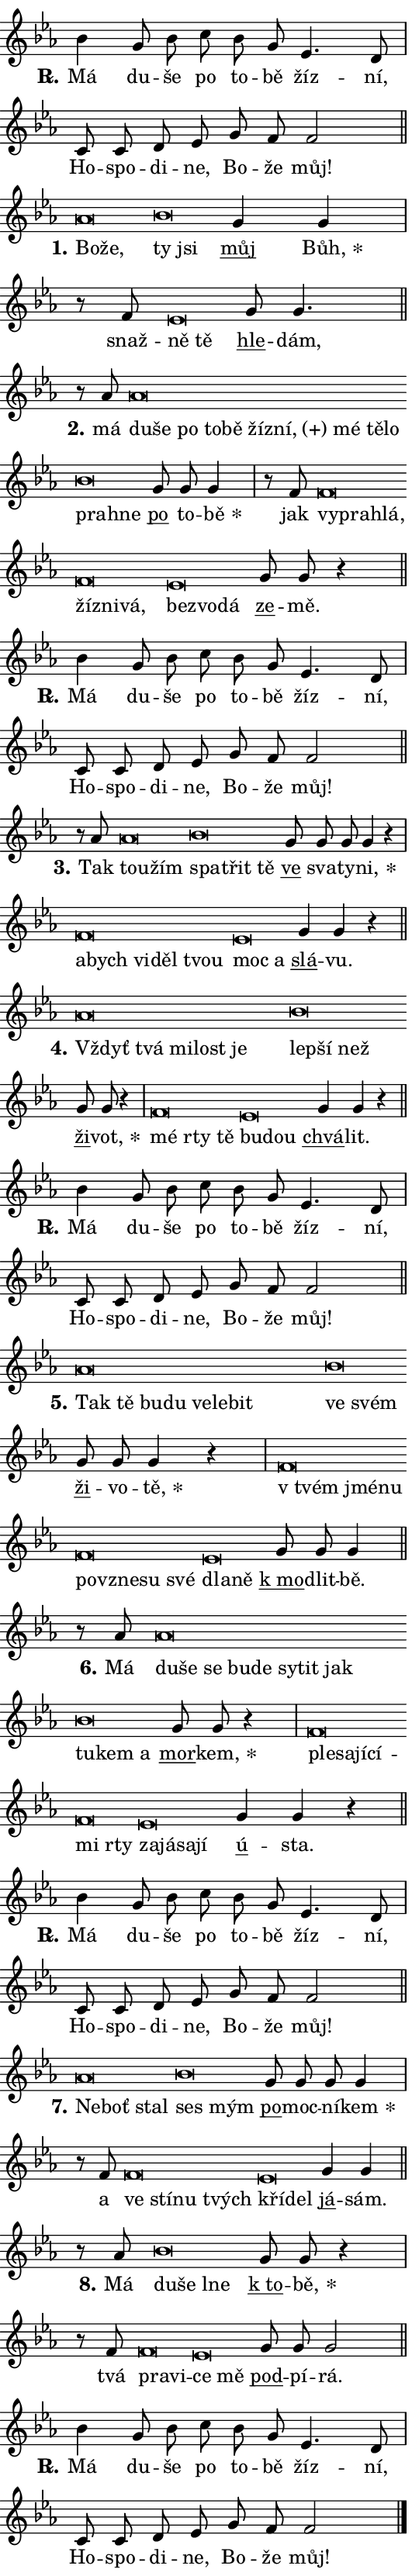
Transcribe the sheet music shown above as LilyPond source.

\version "2.24.0"
\header { tagline = "" }
\paper {
  indent = 0\cm
  top-margin = 0\cm
  right-margin = 0.13\cm % to fit lyric hyphens
  bottom-margin = 0\cm
  left-margin = 0\cm
  paper-width = 9\cm
  page-breaking = #ly:one-page-breaking
  system-system-spacing.basic-distance = #11
  score-system-spacing.basic-distance = #11
  ragged-last = ##f
}


%% Author: Thomas Morley
%% https://lists.gnu.org/archive/html/lilypond-user/2020-05/msg00002.html
#(define (line-position grob)
"Returns position of @var[grob} in current system:
   @code{'start}, if at first time-step
   @code{'end}, if at last time-step
   @code{'middle} otherwise
"
  (let* ((col (ly:item-get-column grob))
         (ln (ly:grob-object col 'left-neighbor))
         (rn (ly:grob-object col 'right-neighbor))
         (col-to-check-left (if (ly:grob? ln) ln col))
         (col-to-check-right (if (ly:grob? rn) rn col))
         (break-dir-left
           (and
             (ly:grob-property col-to-check-left 'non-musical #f)
             (ly:item-break-dir col-to-check-left)))
         (break-dir-right
           (and
             (ly:grob-property col-to-check-right 'non-musical #f)
             (ly:item-break-dir col-to-check-right))))
        (cond ((eqv? 1 break-dir-left) 'start)
              ((eqv? -1 break-dir-right) 'end)
              (else 'middle))))

#(define (tranparent-at-line-position vctor)
  (lambda (grob)
  "Relying on @code{line-position} select the relevant enry from @var{vctor}.
Used to determine transparency,"
    (case (line-position grob)
      ((end) (not (vector-ref vctor 0)))
      ((middle) (not (vector-ref vctor 1)))
      ((start) (not (vector-ref vctor 2))))))

noteHeadBreakVisibility =
#(define-music-function (break-visibility)(vector?)
"Makes @code{NoteHead}s transparent relying on @var{break-visibility}"
#{
  \override NoteHead.transparent =
    #(tranparent-at-line-position break-visibility)
#})

#(define delete-ledgers-for-transparent-note-heads
  (lambda (grob)
    "Reads whether a @code{NoteHead} is transparent.
If so this @code{NoteHead} is removed from @code{'note-heads} from
@var{grob}, which is supposed to be @code{LedgerLineSpanner}.
As a result ledgers are not printed for this @code{NoteHead}"
    (let* ((nhds-array (ly:grob-object grob 'note-heads))
           (nhds-list
             (if (ly:grob-array? nhds-array)
                 (ly:grob-array->list nhds-array)
                 '()))
           ;; Relies on the transparent-property being done before
           ;; Staff.LedgerLineSpanner.after-line-breaking is executed.
           ;; This is fragile ...
           (to-keep
             (remove
               (lambda (nhd)
                 (ly:grob-property nhd 'transparent #f))
               nhds-list)))
      ;; TODO find a better method to iterate over grob-arrays, similiar
      ;; to filter/remove etc for lists
      ;; For now rebuilt from scratch
      (set! (ly:grob-object grob 'note-heads)  '())
      (for-each
        (lambda (nhd)
          (ly:pointer-group-interface::add-grob grob 'note-heads nhd))
        to-keep))))

squashNotes = {
  \override NoteHead.X-extent = #'(-0.2 . 0.2)
  \override NoteHead.Y-extent = #'(-0.75 . 0)
  \override NoteHead.stencil =
    #(lambda (grob)
       (let ((pos (ly:grob-property grob 'staff-position)))
         (begin
           (if (< pos -7) (display "ERROR: Lower brevis then expected\n") (display ""))
           (if (<= pos -6) ly:text-interface::print ly:note-head::print))))
}
unSquashNotes = {
  \revert NoteHead.X-extent
  \revert NoteHead.Y-extent
  \revert NoteHead.stencil
}

hideNotes = \noteHeadBreakVisibility #begin-of-line-visible
unHideNotes = \noteHeadBreakVisibility #all-visible

% work-around for resetting accidentals
% https://lilypond.org/doc/v2.23/Documentation/notation/displaying-rhythms#unmetered-music
cadenzaMeasure = {
  \cadenzaOff
  \partial 1024 s1024
  \cadenzaOn
}

#(define-markup-command (accent layout props text) (markup?)
  "Underline accented syllable"
  (interpret-markup layout props
    #{\markup \override #'(offset . 4.3) \underline { #text }#}))

responsum = \markup \concat {
  "R" \hspace #-1.05 \path #0.1 #'((moveto 0 0.07) (lineto 0.9 0.8)) \hspace #0.05 "."
}

spaceSize = #0.6828661417322834 % exact space size for TeX Gyre Schola

\layout {
  \context {
    \Staff
    \remove "Time_signature_engraver"
    \override LedgerLineSpanner.after-line-breaking = #delete-ledgers-for-transparent-note-heads
  }
  \context {
    \Lyrics {
      \override LyricSpace.minimum-distance = \spaceSize
      \override LyricText.font-name = #"TeX Gyre Schola"
      \override LyricText.font-size = 1
      \override StanzaNumber.font-name = #"TeX Gyre Schola Bold"
      \override StanzaNumber.font-size = 1
    }
  }
  \context {
    \Score 
    \override NoteHead.text =
      #(lambda (grob) 
        (let ((pos (ly:grob-property grob 'staff-position)))
          #{\markup {
            \combine
              \halign #-0.55 \raise #(if (= pos -6) 0 0.5) \override #'(thickness . 2) \draw-line #'(3.2 . 0)
              \musicglyph "noteheads.sM1"
          }#}))
  }
}

% magnetic-lyrics.ily
%
%   written by
%     Jean Abou Samra <jean@abou-samra.fr>
%     Werner Lemberg <wl@gnu.org>
%
%   adapted by
%     Jiri Hon <jiri.hon@gmail.com>
%
% Version 2022-Apr-15

% https://www.mail-archive.com/lilypond-user@gnu.org/msg149350.html

#(define (Left_hyphen_pointer_engraver context)
   "Collect syllable-hyphen-syllable occurrences in lyrics and store
them in properties.  This engraver only looks to the left.  For
example, if the lyrics input is @code{foo -- bar}, it does the
following.

@itemize @bullet
@item
Set the @code{text} property of the @code{LyricHyphen} grob between
@q{foo} and @q{bar} to @code{foo}.

@item
Set the @code{left-hyphen} property of the @code{LyricText} grob with
text @q{foo} to the @code{LyricHyphen} grob between @q{foo} and
@q{bar}.
@end itemize

Use this auxiliary engraver in combination with the
@code{lyric-@/text::@/apply-@/magnetic-@/offset!} hook."
   (let ((hyphen #f)
         (text #f))
     (make-engraver
      (acknowledgers
       ((lyric-syllable-interface engraver grob source-engraver)
        (set! text grob)))
      (end-acknowledgers
       ((lyric-hyphen-interface engraver grob source-engraver)
        ;(when (not (grob::has-interface grob 'lyric-space-interface))
          (set! hyphen grob)));)
      ((stop-translation-timestep engraver)
       (when (and text hyphen)
         (ly:grob-set-object! text 'left-hyphen hyphen))
       (set! text #f)
       (set! hyphen #f)))))

#(define (lyric-text::apply-magnetic-offset! grob)
   "If the space between two syllables is less than the value in
property @code{LyricText@/.details@/.squash-threshold}, move the right
syllable to the left so that it gets concatenated with the left
syllable.

Use this function as a hook for
@code{LyricText@/.after-@/line-@/breaking} if the
@code{Left_@/hyphen_@/pointer_@/engraver} is active."
   (let ((hyphen (ly:grob-object grob 'left-hyphen #f)))
     (when hyphen
       (let ((left-text (ly:spanner-bound hyphen LEFT)))
         (when (grob::has-interface left-text 'lyric-syllable-interface)
           (let* ((common (ly:grob-common-refpoint grob left-text X))
                  (this-x-ext (ly:grob-extent grob common X))
                  (left-x-ext
                   (begin
                     ;; Trigger magnetism for left-text.
                     (ly:grob-property left-text 'after-line-breaking)
                     (ly:grob-extent left-text common X)))
                  ;; `delta` is the gap width between two syllables.
                  (delta (- (interval-start this-x-ext)
                            (interval-end left-x-ext)))
                  (details (ly:grob-property grob 'details))
                  (threshold (assoc-get 'squash-threshold details 0.2)))
             (when (< delta threshold)
               (let* (;; We have to manipulate the input text so that
                      ;; ligatures crossing syllable boundaries are not
                      ;; disabled.  For languages based on the Latin
                      ;; script this is essentially a beautification.
                      ;; However, for non-Western scripts it can be a
                      ;; necessity.
                      (lt (ly:grob-property left-text 'text))
                      (rt (ly:grob-property grob 'text))
                      (is-space (grob::has-interface hyphen 'lyric-space-interface))
                      (space (if is-space " " ""))
                      (extra-delta (if is-space spaceSize 0))
                      ;; Append new syllable.
                      (ltrt-space (if (and (string? lt) (string? rt))
                                (string-append lt space rt)
                                (make-concat-markup (list lt space rt))))
                      ;; Right-align `ltrt` to the right side.
                      (ltrt-space-markup (grob-interpret-markup
                               grob
                               (make-translate-markup
                                (cons (interval-length this-x-ext) 0)
                                (make-right-align-markup ltrt-space)))))
                 (begin
                   ;; Don't print `left-text`.
                   (ly:grob-set-property! left-text 'stencil #f)
                   ;; Set text and stencil (which holds all collected
                   ;; syllables so far) and shift it to the left.
                   (ly:grob-set-property! grob 'text ltrt-space)
                   (ly:grob-set-property! grob 'stencil ltrt-space-markup)
                   (ly:grob-translate-axis! grob (- (- delta extra-delta)) X))))))))))


#(define (lyric-hyphen::displace-bounds-first grob)
   ;; Make very sure this callback isn't triggered too early.
   (let ((left (ly:spanner-bound grob LEFT))
         (right (ly:spanner-bound grob RIGHT)))
     (ly:grob-property left 'after-line-breaking)
     (ly:grob-property right 'after-line-breaking)
     (ly:lyric-hyphen::print grob)))

squashThreshold = #0.4

\layout {
  \context {
    \Lyrics
    \consists #Left_hyphen_pointer_engraver
    \override LyricText.after-line-breaking =
      #lyric-text::apply-magnetic-offset!
    \override LyricHyphen.stencil = #lyric-hyphen::displace-bounds-first
    \override LyricText.details.squash-threshold = \squashThreshold
    \override LyricHyphen.minimum-distance = 0
    \override LyricHyphen.minimum-length = \squashThreshold
  }
}

squashText = \override LyricText.details.squash-threshold = 9999
unSquashText = \override LyricText.details.squash-threshold = \squashThreshold

leftText = \override LyricText.self-alignment-X = #LEFT
unLeftText = \revert LyricText.self-alignment-X

starOffset = #(lambda (grob) 
                (let ((x_offset (ly:self-alignment-interface::aligned-on-x-parent grob)))
                  (if (= x_offset 0) 0 (+ x_offset 1.2))))

star = #(define-music-function (syllable)(string?)
"Append star separator at the end of a syllable"
#{
  \once \override LyricText.X-offset = #starOffset
  \lyricmode { \markup {
    #syllable
    \override #'((font-name . "TeX Gyre Schola Bold")) \hspace #0.2 \lower #0.65 \larger "*"
  } }
#})

starAccent = #(define-music-function (syllable)(string?)
"Append star separator at the end of a syllable and make accent"
#{
  \once \override LyricText.X-offset = #starOffset
  \lyricmode { \markup {
    \accent #syllable
    \override #'((font-name . "TeX Gyre Schola Bold")) \hspace #0.2 \lower #0.65 \larger "*"
  } }
#})

breath = #(define-music-function (syllable)(string?)
"Append breathing indicator at the end of a syllable"
#{
  \lyricmode { \markup { #syllable "+" } }
#})

optionalBreath = #(define-music-function (syllable)(string?)
"Append optional breathing indicator at the end of a syllable"
#{
  \lyricmode { \markup { #syllable "(+)" } }
#})


\score {
    <<
        \new Voice = "melody" { \cadenzaOn \key es \major \relative { bes'4 g8 bes c bes g \bar "" es4. d8 \cadenzaMeasure \bar "|" c c d es \bar "" g f f2 \cadenzaMeasure \bar "||" \break } }
        \new Lyrics \lyricsto "melody" { \lyricmode { \set stanza = \responsum
Má du -- še po to -- bě žíz -- ní, Ho -- spo -- di -- ne, Bo -- že můj! } }
    >>
    \layout {}
}

\score {
    <<
        \new Voice = "melody" { \cadenzaOn \key es \major \relative { \squashNotes as'\breve*1/16 \hideNotes \breve*1/16 \bar "" \unHideNotes \unSquashNotes \squashNotes bes\breve*1/16 \hideNotes \breve*1/16 \bar "" \unHideNotes \unSquashNotes \bar "" g4 g4 \cadenzaMeasure \bar "|" r8 f \squashNotes es\breve*1/16 \hideNotes \breve*1/16 \bar "" \unHideNotes \unSquashNotes \bar "" g8 g4. \cadenzaMeasure \bar "||" \break } }
        \new Lyrics \lyricsto "melody" { \lyricmode { \set stanza = "1."
\leftText Bo -- \squashText že, \unSquashText ty \squashText jsi \unLeftText \unSquashText \markup \accent můj \star Bůh, snaž -- \leftText ně \squashText tě \unLeftText \unSquashText \markup \accent hle -- dám, } }
    >>
    \layout {}
}

\score {
    <<
        \new Voice = "melody" { \cadenzaOn \key es \major \relative { r8 as'8 \squashNotes as\breve*1/16 \hideNotes \breve*1/16 \bar "" \breve*1/16 \bar "" \breve*1/16 \bar "" \breve*1/16 \bar "" \breve*1/16 \bar "" \breve*1/16 \bar "" \breve*1/16 \bar "" \breve*1/16 \breve*1/16 \bar "" \unHideNotes \unSquashNotes \squashNotes bes\breve*1/16 \hideNotes \breve*1/16 \bar "" \unHideNotes \unSquashNotes \bar "" g8 g g4 \cadenzaMeasure \bar "|" r8 f8 \squashNotes f\breve*1/16 \hideNotes \breve*1/16 \bar "" \breve*1/16 \bar "" \breve*1/16 \bar "" \breve*1/16 \breve*1/16 \bar "" \unHideNotes \unSquashNotes \squashNotes es\breve*1/16 \hideNotes \breve*1/16 \breve*1/16 \bar "" \unHideNotes \unSquashNotes \bar "" g8 g r4 \cadenzaMeasure \bar "||" \break } }
        \new Lyrics \lyricsto "melody" { \lyricmode { \set stanza = "2."
má \leftText du -- \squashText še po to -- bě žíz -- \optionalBreath ní, mé tě -- lo \unSquashText pra -- \squashText hne \unLeftText \unSquashText \markup \accent po to -- \star bě jak \leftText vy -- \squashText pra -- hlá, žíz -- ni -- vá, \unSquashText bez -- \squashText vo -- dá \unLeftText \unSquashText \markup \accent ze -- mě. } }
    >>
    \layout {}
}

\score {
    <<
        \new Voice = "melody" { \cadenzaOn \key es \major \relative { bes'4 g8 bes c bes g \bar "" es4. d8 \cadenzaMeasure \bar "|" c c d es \bar "" g f f2 \cadenzaMeasure \bar "||" \break } }
        \new Lyrics \lyricsto "melody" { \lyricmode { \set stanza = \responsum
Má du -- še po to -- bě žíz -- ní, Ho -- spo -- di -- ne, Bo -- že můj! } }
    >>
    \layout {}
}

\score {
    <<
        \new Voice = "melody" { \cadenzaOn \key es \major \relative { r8 as'8 \squashNotes as\breve*1/16 \hideNotes \breve*1/16 \bar "" \unHideNotes \unSquashNotes \squashNotes bes\breve*1/16 \hideNotes \breve*1/16 \breve*1/16 \bar "" \unHideNotes \unSquashNotes \bar "" g8 g g g4 r \cadenzaMeasure \bar "|" \squashNotes f\breve*1/16 \hideNotes \breve*1/16 \bar "" \breve*1/16 \bar "" \breve*1/16 \breve*1/16 \bar "" \unHideNotes \unSquashNotes \squashNotes es\breve*1/16 \hideNotes \breve*1/16 \bar "" \unHideNotes \unSquashNotes \bar "" g4 g r \cadenzaMeasure \bar "||" \break } }
        \new Lyrics \lyricsto "melody" { \lyricmode { \set stanza = "3."
Tak \leftText tou -- \squashText žím \unSquashText spa -- \squashText třit tě \unLeftText \unSquashText \markup \accent ve sva -- ty -- \star ni, \leftText a -- \squashText bych vi -- děl tvou \unSquashText moc \squashText a \unLeftText \unSquashText \markup \accent slá -- vu. } }
    >>
    \layout {}
}

\score {
    <<
        \new Voice = "melody" { \cadenzaOn \key es \major \relative { \squashNotes as'\breve*1/16 \hideNotes \breve*1/16 \bar "" \breve*1/16 \bar "" \breve*1/16 \breve*1/16 \bar "" \unHideNotes \unSquashNotes \squashNotes bes\breve*1/16 \hideNotes \breve*1/16 \breve*1/16 \bar "" \unHideNotes \unSquashNotes \bar "" g8 g r4 \cadenzaMeasure \bar "|" \squashNotes f\breve*1/16 \hideNotes \breve*1/16 \breve*1/16 \bar "" \unHideNotes \unSquashNotes \squashNotes es\breve*1/16 \hideNotes \breve*1/16 \bar "" \unHideNotes \unSquashNotes \bar "" g4 g r \cadenzaMeasure \bar "||" \break } }
        \new Lyrics \lyricsto "melody" { \lyricmode { \set stanza = "4."
\leftText Vždyť \squashText tvá mi -- lost je \unSquashText lep -- \squashText ší než \unLeftText \unSquashText \markup \accent ži -- \star vot, \leftText mé \squashText rty tě \unSquashText bu -- \squashText dou \unLeftText \unSquashText \markup \accent chvá -- lit. } }
    >>
    \layout {}
}

\score {
    <<
        \new Voice = "melody" { \cadenzaOn \key es \major \relative { bes'4 g8 bes c bes g \bar "" es4. d8 \cadenzaMeasure \bar "|" c c d es \bar "" g f f2 \cadenzaMeasure \bar "||" \break } }
        \new Lyrics \lyricsto "melody" { \lyricmode { \set stanza = \responsum
Má du -- še po to -- bě žíz -- ní, Ho -- spo -- di -- ne, Bo -- že můj! } }
    >>
    \layout {}
}

\score {
    <<
        \new Voice = "melody" { \cadenzaOn \key es \major \relative { \squashNotes as'\breve*1/16 \hideNotes \breve*1/16 \bar "" \breve*1/16 \bar "" \breve*1/16 \bar "" \breve*1/16 \bar "" \breve*1/16 \breve*1/16 \bar "" \unHideNotes \unSquashNotes \squashNotes bes\breve*1/16 \hideNotes \breve*1/16 \bar "" \unHideNotes \unSquashNotes \bar "" g8 g g4 r \cadenzaMeasure \bar "|" \squashNotes f\breve*1/16 \hideNotes \breve*1/16 \bar "" \breve*1/16 \bar "" \breve*1/16 \bar "" \breve*1/16 \bar "" \breve*1/16 \breve*1/16 \bar "" \unHideNotes \unSquashNotes \squashNotes es\breve*1/16 \hideNotes \breve*1/16 \bar "" \unHideNotes \unSquashNotes \bar "" g8 g g4 \cadenzaMeasure \bar "||" \break } }
        \new Lyrics \lyricsto "melody" { \lyricmode { \set stanza = "5."
\leftText Tak \squashText tě bu -- du ve -- le -- bit \unSquashText ve \squashText svém \unLeftText \unSquashText \markup \accent ži -- vo -- \star tě, \leftText "v tvém" \squashText jmé -- nu po -- vzne -- su své \unSquashText dla -- \squashText ně \unLeftText \unSquashText \markup \accent "k mo" -- dlit -- bě. } }
    >>
    \layout {}
}

\score {
    <<
        \new Voice = "melody" { \cadenzaOn \key es \major \relative { r8 as'8 \squashNotes as\breve*1/16 \hideNotes \breve*1/16 \bar "" \breve*1/16 \bar "" \breve*1/16 \bar "" \breve*1/16 \bar "" \breve*1/16 \bar "" \breve*1/16 \breve*1/16 \bar "" \unHideNotes \unSquashNotes \squashNotes bes\breve*1/16 \hideNotes \breve*1/16 \breve*1/16 \bar "" \unHideNotes \unSquashNotes \bar "" g8 g r4 \cadenzaMeasure \bar "|" \squashNotes f\breve*1/16 \hideNotes \breve*1/16 \bar "" \breve*1/16 \bar "" \breve*1/16 \bar "" \breve*1/16 \breve*1/16 \bar "" \unHideNotes \unSquashNotes \squashNotes es\breve*1/16 \hideNotes \breve*1/16 \bar "" \breve*1/16 \breve*1/16 \bar "" \unHideNotes \unSquashNotes \bar "" g4 g r \cadenzaMeasure \bar "||" \break } }
        \new Lyrics \lyricsto "melody" { \lyricmode { \set stanza = "6."
Má \leftText du -- \squashText še se bu -- de sy -- tit jak \unSquashText tu -- \squashText kem a \unLeftText \unSquashText \markup \accent mor -- \star kem, \leftText ple -- \squashText sa -- jí -- cí -- mi rty \unSquashText za -- \squashText já -- sa -- jí \unLeftText \unSquashText \markup \accent ú -- sta. } }
    >>
    \layout {}
}

\score {
    <<
        \new Voice = "melody" { \cadenzaOn \key es \major \relative { bes'4 g8 bes c bes g \bar "" es4. d8 \cadenzaMeasure \bar "|" c c d es \bar "" g f f2 \cadenzaMeasure \bar "||" \break } }
        \new Lyrics \lyricsto "melody" { \lyricmode { \set stanza = \responsum
Má du -- še po to -- bě žíz -- ní, Ho -- spo -- di -- ne, Bo -- že můj! } }
    >>
    \layout {}
}

\score {
    <<
        \new Voice = "melody" { \cadenzaOn \key es \major \relative { \squashNotes as'\breve*1/16 \hideNotes \breve*1/16 \breve*1/16 \bar "" \unHideNotes \unSquashNotes \squashNotes bes\breve*1/16 \hideNotes \breve*1/16 \bar "" \unHideNotes \unSquashNotes \bar "" g8 g g g4 \cadenzaMeasure \bar "|" r8 f8 \squashNotes f\breve*1/16 \hideNotes \breve*1/16 \bar "" \breve*1/16 \breve*1/16 \bar "" \unHideNotes \unSquashNotes \squashNotes es\breve*1/16 \hideNotes \breve*1/16 \bar "" \unHideNotes \unSquashNotes \bar "" g4 g4 \cadenzaMeasure \bar "||" \break } }
        \new Lyrics \lyricsto "melody" { \lyricmode { \set stanza = "7."
\leftText Ne -- \squashText boť stal \unSquashText ses \squashText mým \unLeftText \unSquashText \markup \accent po -- moc -- ní -- \star kem a \leftText ve \squashText stí -- nu tvých \unSquashText kří -- \squashText del \unLeftText \unSquashText \markup \accent já -- sám. } }
    >>
    \layout {}
}

\score {
    <<
        \new Voice = "melody" { \cadenzaOn \key es \major \relative { r8 as'8 \squashNotes bes\breve*1/16 \hideNotes \breve*1/16 \breve*1/16 \bar "" \unHideNotes \unSquashNotes \bar "" g8 g r4 \cadenzaMeasure \bar "|" r8 f8 \squashNotes f\breve*1/16 \hideNotes \breve*1/16 \bar "" \unHideNotes \unSquashNotes \squashNotes es\breve*1/16 \hideNotes \breve*1/16 \bar "" \unHideNotes \unSquashNotes \bar "" g8 g g2 \cadenzaMeasure \bar "||" \break } }
        \new Lyrics \lyricsto "melody" { \lyricmode { \set stanza = "8."
Má \leftText du -- \squashText še lne \unLeftText \unSquashText \markup \accent "k to" -- \star bě, tvá \leftText pra -- \squashText vi -- \unSquashText ce \squashText mě \unLeftText \unSquashText \markup \accent pod -- pí -- rá. } }
    >>
    \layout {}
}

\score {
    <<
        \new Voice = "melody" { \cadenzaOn \key es \major \relative { bes'4 g8 bes c bes g \bar "" es4. d8 \cadenzaMeasure \bar "|" c c d es \bar "" g f f2 \cadenzaMeasure \bar "||" \break } \bar "|." }
        \new Lyrics \lyricsto "melody" { \lyricmode { \set stanza = \responsum
Má du -- še po to -- bě žíz -- ní, Ho -- spo -- di -- ne, Bo -- že můj! } }
    >>
    \layout {}
}
